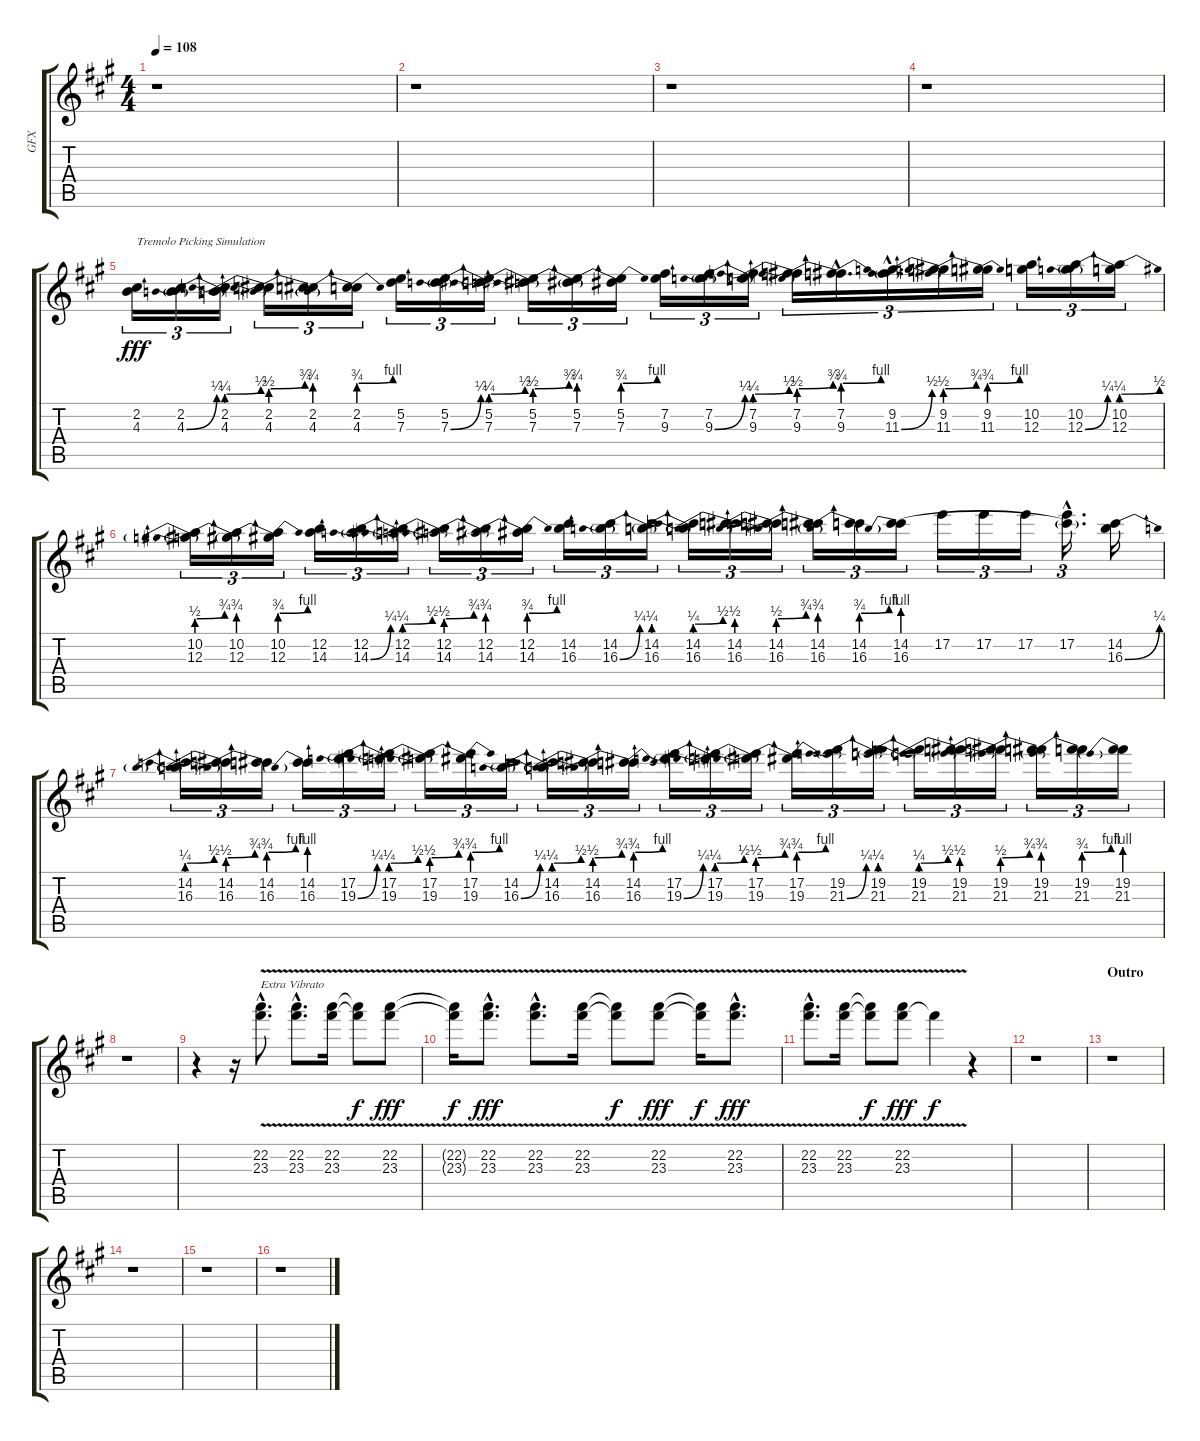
\track ("GFX" "GFX") {instrument distortionguitar}
\staff {score tabs}
\tuning (E4 B3 G3 D3 A2 D2) {hide}
\ts (4 4)
\tempo 108
\clef g2
\ks a
r.1{dy fff} |
r.1 |
r.1 |
r.1 |
(2.2 4.3).16{tu (3 2) txt "Tremolo Picking Simulation"} (2.2 4.3{be (bend 0 0 60 1)}).16{tu (3 2)} (2.2 4.3{be (prebendbend 0 1 60 2)}).16{tu (3 2)} (2.2 4.3{be (prebendbend 0 2 60 3)}).16{tu (3 2)} (2.2 4.3{be (prebend 0 3 60 3)}).16{tu (3 2)} (2.2 4.3{be (prebendbend 0 3 60 4)}).16{tu (3 2)} (5.2 7.3).16{tu (3 2)} (5.2 7.3{be (bend 0 0 60 1)}).16{tu (3 2)} (5.2 7.3{be (prebendbend 0 1 60 2)}).16{tu (3 2)} (5.2 7.3{be (prebendbend 0 2 60 3)}).16{tu (3 2)} (5.2 7.3{be (prebend 0 3 60 3)}).16{tu (3 2)} (5.2 7.3{be (prebendbend 0 3 60 4)}).16{tu (3 2)} (7.2 9.3).16{tu (3 2)} (7.2 9.3{be (bend 0 0 60 1)}).16{tu (3 2)} (7.2 9.3{be (prebendbend 0 1 60 2)}).16{tu (3 2)} (7.2 9.3{be (prebendbend 0 2 60 3)}).16{tu (3 2)} (7.2{hac} 9.3{be (prebendbend 0 3 60 4) hac}).16{d tu (3 2)} (9.2{hac} 11.3{be (bend 0 0 60 2) hac}).16{d tu (3 2)} (9.2 11.3{be (prebendbend 0 2 60 3)}).16{tu (3 2)} (9.2 11.3{be (prebendbend 0 3 60 4)}).16{tu (3 2)} (10.2 12.3).16{tu (3 2)} (10.2 12.3{be (bend 0 0 60 1)}).16{tu (3 2)} (10.2 12.3{be (prebendbend 0 1 60 2)}).16{tu (3 2)} |
(10.2 12.3{be (prebendbend 0 2 60 3)}).16{tu (3 2)} (10.2 12.3{be (prebend 0 3 60 3)}).16{tu (3 2)} (10.2 12.3{be (prebendbend 0 3 60 4)}).16{tu (3 2)} (12.2 14.3).16{tu (3 2)} (12.2 14.3{be (bend 0 0 60 1)}).16{tu (3 2)} (12.2 14.3{be (prebendbend 0 1 60 2)}).16{tu (3 2)} (12.2 14.3{be (prebendbend 0 2 60 3)}).16{tu (3 2)} (12.2 14.3{be (prebend 0 3 60 3)}).16{tu (3 2)} (12.2 14.3{be (prebendbend 0 3 60 4)}).16{tu (3 2)} (14.2 16.3).16{tu (3 2)} (14.2 16.3{be (bend 0 0 60 1)}).16{tu (3 2)} (14.2 16.3{be (prebend 0 1 60 1)}).16{tu (3 2)} (14.2 16.3{be (prebendbend 0 1 60 2)}).16{tu (3 2)} (14.2 16.3{be (prebend 0 2 60 2)}).16{tu (3 2)} (14.2 16.3{be (prebendbend 0 2 60 3)}).16{tu (3 2)} (14.2 16.3{be (prebend 0 3 60 3)}).16{tu (3 2)} (14.2 16.3{be (prebendbend 0 3 60 4)}).16{tu (3 2)} (14.2 16.3{be (prebend 0 4 60 4)}).16{tu (3 2)} 17.2.16{tu (3 2)} 17.2.16{tu (3 2)} 17.2.16{tu (3 2)} (17.2{hac} 16.3{hac t}).16{d tu (3 2)} (14.2 16.3{be (bend 0 0 60 1)}).16 |
(14.2 16.3{be (prebendbend 0 1 60 2)}).16{tu (3 2)} (14.2 16.3{be (prebendbend 0 2 60 3)}).16{tu (3 2)} (14.2 16.3{be (prebendbend 0 3 60 4)}).16{tu (3 2)} (14.2 16.3{be (prebend 0 4 60 4)}).16{tu (3 2)} (17.2 19.3{be (bend 0 0 60 1)}).16{tu (3 2)} (17.2 19.3{be (prebendbend 0 1 60 2)}).16{tu (3 2)} (17.2 19.3{be (prebendbend 0 2 60 3)}).16{tu (3 2)} (17.2 19.3{be (prebendbend 0 3 60 4)}).16{tu (3 2)} (14.2 16.3{be (bend 0 0 60 1)}).16{tu (3 2)} (14.2 16.3{be (prebendbend 0 1 60 2)}).16{tu (3 2)} (14.2 16.3{be (prebendbend 0 2 60 3)}).16{tu (3 2)} (14.2 16.3{be (prebendbend 0 3 60 4)}).16{tu (3 2)} (17.2 19.3{be (bend 0 0 60 1)}).16{tu (3 2)} (17.2 19.3{be (prebendbend 0 1 60 2)}).16{tu (3 2)} (17.2 19.3{be (prebendbend 0 2 60 3)}).16{tu (3 2)} (17.2 19.3{be (prebendbend 0 3 60 4)}).16{tu (3 2)} (19.2 21.3{be (bend 0 0 60 1)}).16{tu (3 2)} (19.2 21.3{be (prebend 0 1 60 1)}).16{tu (3 2)} (19.2 21.3{be (prebendbend 0 1 60 2)}).16{tu (3 2)} (19.2 21.3{be (prebend 0 2 60 2)}).16{tu (3 2)} (19.2 21.3{be (prebendbend 0 2 60 3)}).16{tu (3 2)} (19.2 21.3{be (prebend 0 3 60 3)}).16{tu (3 2)} (19.2 21.3{be (prebendbend 0 3 60 4)}).16{tu (3 2)} (19.2 21.3{be (prebend 0 4 60 4)}).16{tu (3 2)} |
r.1 |
r.4 r.16 (22.2{v hac} 23.3{v hac}).8{d txt "Extra Vibrato"} (22.2{v hac} 23.3{v hac}).8{d} (22.2{v} 23.3{v}).16 (22.2{t} 23.3{t}).8{dy f} (22.2{v} 23.3{v}).8{dy fff} |
(22.2{t} 23.3{t}).16{dy f} (22.2{v hac} 23.3{v hac}).8{d dy fff} (22.2{v hac} 23.3{v hac}).8{d} (22.2{v} 23.3{v}).16 (22.2{t} 23.3{t}).8{dy f} (22.2{v} 23.3{v}).8{dy fff} (22.2{t} 23.3{t}).16{dy f} (22.2{v hac} 23.3{v hac}).8{d dy fff} |
(22.2{v hac} 23.3{v hac}).8{d} (22.2{v} 23.3{v}).16 (22.2{t} 23.3{t}).8{dy f} (22.2{v} 23.3{v}).8{dy fff} 23.3{t}.4{dy f} r.4 |
r.1 |
\section ("" "Outro")
r.1 |
r.1 |
r.1 |
r.1
